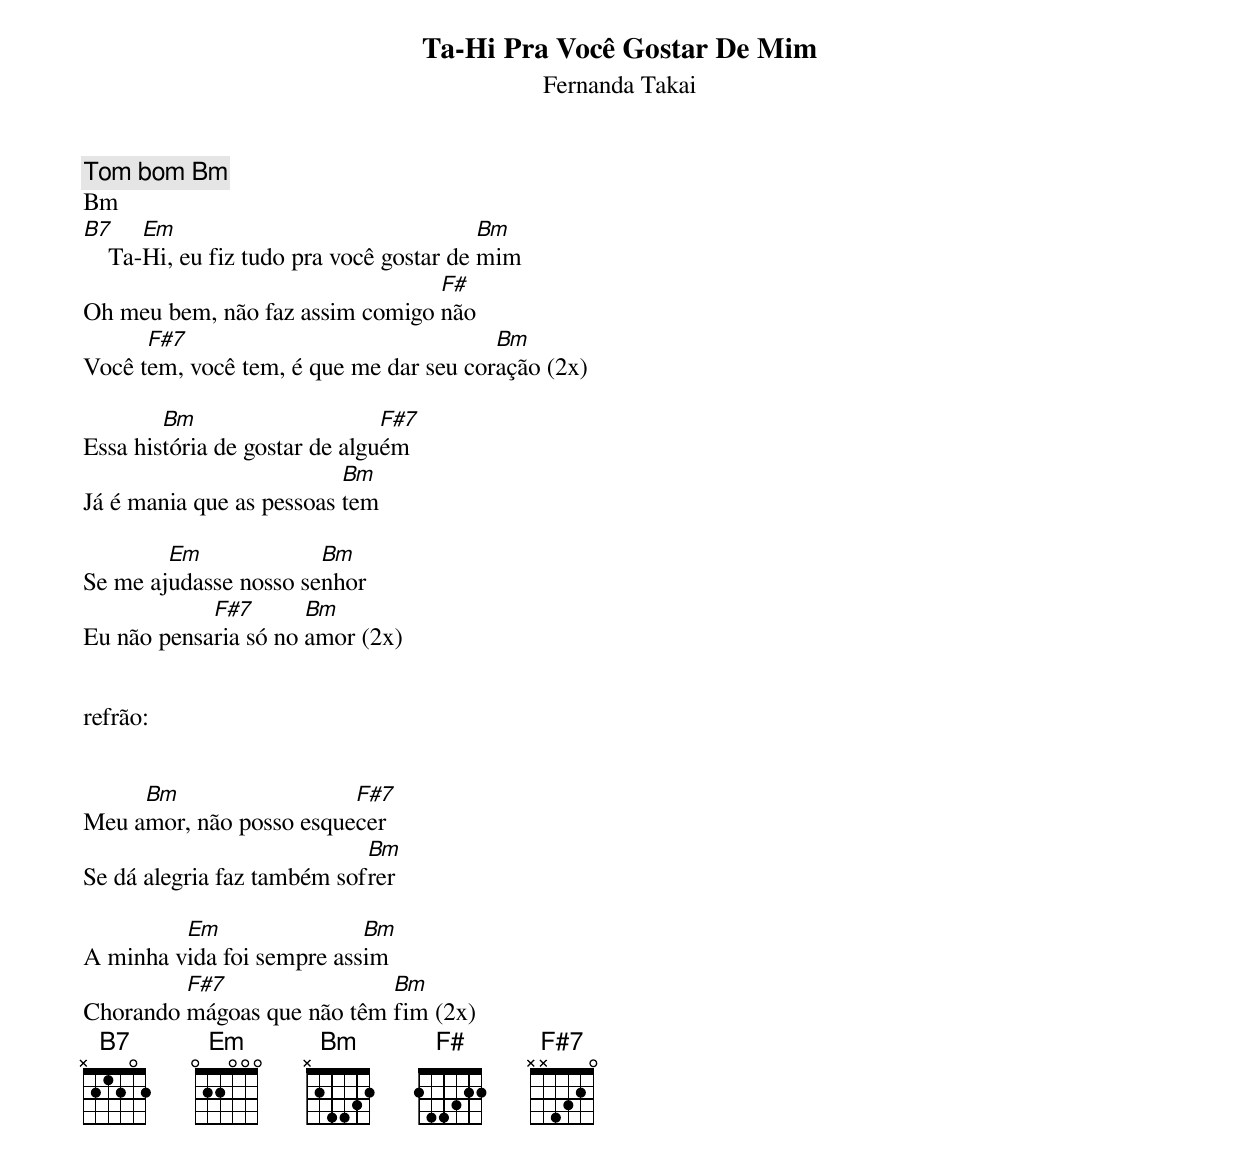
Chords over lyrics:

Ta-Hi Pra Você Gostar De Mim
Fernanda Takai

Tom bom Bm
Bm
B7     Em                                 Bm
    Ta-Hi, eu fiz tudo pra você gostar de mim
                                 F#
Oh meu bem, não faz assim comigo não
      F#7                               Bm
Você tem, você tem, é que me dar seu coração (2x)

        Bm                     F#7
Essa história de gostar de alguém
                          Bm
Já é mania que as pessoas tem

        Em             Bm
Se me ajudasse nosso senhor
            F#7       Bm
Eu não pensaria só no amor (2x)


refrão:


     Bm                  F#7
Meu amor, não posso esquecer
                            Bm
Se dá alegria faz também sofrer

         Em                Bm
A minha vida foi sempre assim
         F#7                Bm
Chorando mágoas que não têm fim (2x)
